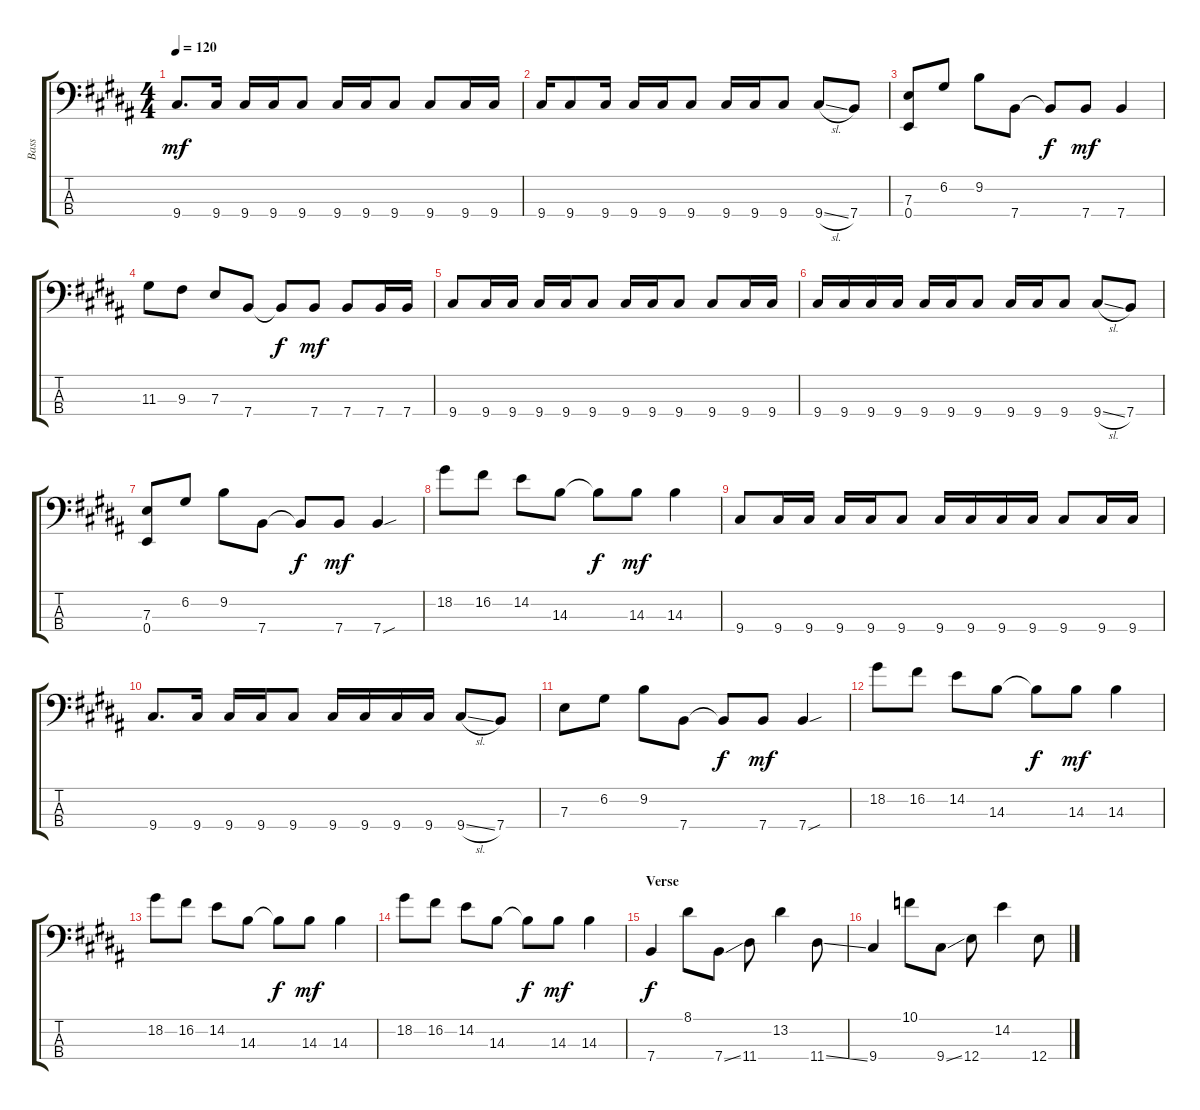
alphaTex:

\track ("Bass" "Bass") {instrument electricbassfinger}
\staff {score tabs}
\tuning (G2 D2 A1 E1) {hide}
\ts (4 4)
\tempo 120
\clef f4
\ks b
9.4.8{d dy mf} 9.4.16 9.4.16 9.4.16 9.4.8 9.4.16 9.4.16 9.4.8 9.4.8 9.4.16 9.4.16 |
9.4.16 9.4.8 9.4.16 9.4.16 9.4.16 9.4.8 9.4.16 9.4.16 9.4.8 9.4{sl}.8 7.4.8 |
(7.3 0.4).8 6.2.8 9.2.8 7.4.8 7.4{t}.8{dy f} 7.4.8{dy mf} 7.4.4 |
11.3.8 9.3.8 7.3.8 7.4.8 7.4{t}.8{dy f} 7.4.8{dy mf} 7.4.8 7.4.16 7.4.16 |
9.4.8 9.4.16 9.4.16 9.4.16 9.4.16 9.4.8 9.4.16 9.4.16 9.4.8 9.4.8 9.4.16 9.4.16 |
9.4.16 9.4.16 9.4.16 9.4.16 9.4.16 9.4.16 9.4.8 9.4.16 9.4.16 9.4.8 9.4{sl}.8 7.4.8 |
(7.3 0.4).8 6.2.8 9.2.8 7.4.8 7.4{t}.8{dy f} 7.4.8{dy mf} 7.4{sou}.4 |
18.2.8 16.2.8 14.2.8 14.3.8 14.3{t}.8{dy f} 14.3.8{dy mf} 14.3.4 |
9.4.8 9.4.16 9.4.16 9.4.16 9.4.16 9.4.8 9.4.16 9.4.16 9.4.16 9.4.16 9.4.8 9.4.16 9.4.16 |
9.4.8{d} 9.4.16 9.4.16 9.4.16 9.4.8 9.4.16 9.4.16 9.4.16 9.4.16 9.4{sl}.8 7.4.8 |
7.3.8 6.2.8 9.2.8 7.4.8 7.4{t}.8{dy f} 7.4.8{dy mf} 7.4{sou}.4 |
18.2.8 16.2.8 14.2.8 14.3.8 14.3{t}.8{dy f} 14.3.8{dy mf} 14.3.4 |
18.2.8 16.2.8 14.2.8 14.3.8 14.3{t}.8{dy f} 14.3.8{dy mf} 14.3.4 |
18.2.8 16.2.8 14.2.8 14.3.8 14.3{t}.8{dy f} 14.3.8{dy mf} 14.3.4 |
\section ("" "Verse")
7.4.4{dy f} 8.1.8 7.4{ss}.8 11.4.8 13.2.4 11.4{ss}.8 |
9.4.4 10.1.8 9.4{ss}.8 12.4.8 14.2.4 12.4{ss}.8
